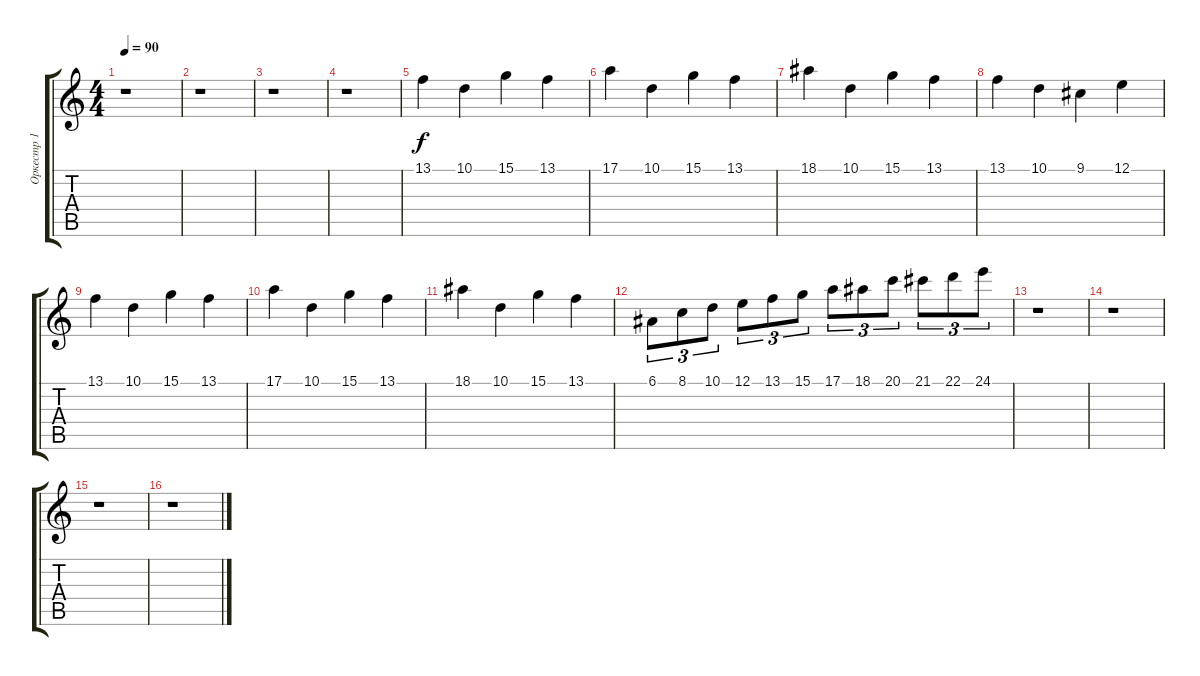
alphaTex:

\track ("Оркестр 1" "Оркестр 1") {instrument stringensemble1}
\staff {score tabs}
\tuning (E4 B3 G3 D3 A2 E2) {hide}
\ts (4 4)
\tempo 90
\clef g2
\ks c
r.1{dy f} |
r.1 |
r.1 |
r.1 |
13.1.4 10.1.4 15.1.4 13.1.4 |
17.1.4 10.1.4 15.1.4 13.1.4 |
18.1.4 10.1.4 15.1.4 13.1.4 |
13.1.4 10.1.4 9.1.4 12.1.4 |
13.1.4 10.1.4 15.1.4 13.1.4 |
17.1.4 10.1.4 15.1.4 13.1.4 |
18.1.4 10.1.4 15.1.4 13.1.4 |
6.1.8{tu (3 2)} 8.1.8{tu (3 2)} 10.1.8{tu (3 2)} 12.1.8{tu (3 2)} 13.1.8{tu (3 2)} 15.1.8{tu (3 2)} 17.1.8{tu (3 2)} 18.1.8{tu (3 2)} 20.1.8{tu (3 2)} 21.1.8{tu (3 2)} 22.1.8{tu (3 2)} 24.1.8{tu (3 2)} |
r.1 |
r.1 |
r.1 |
r.1
